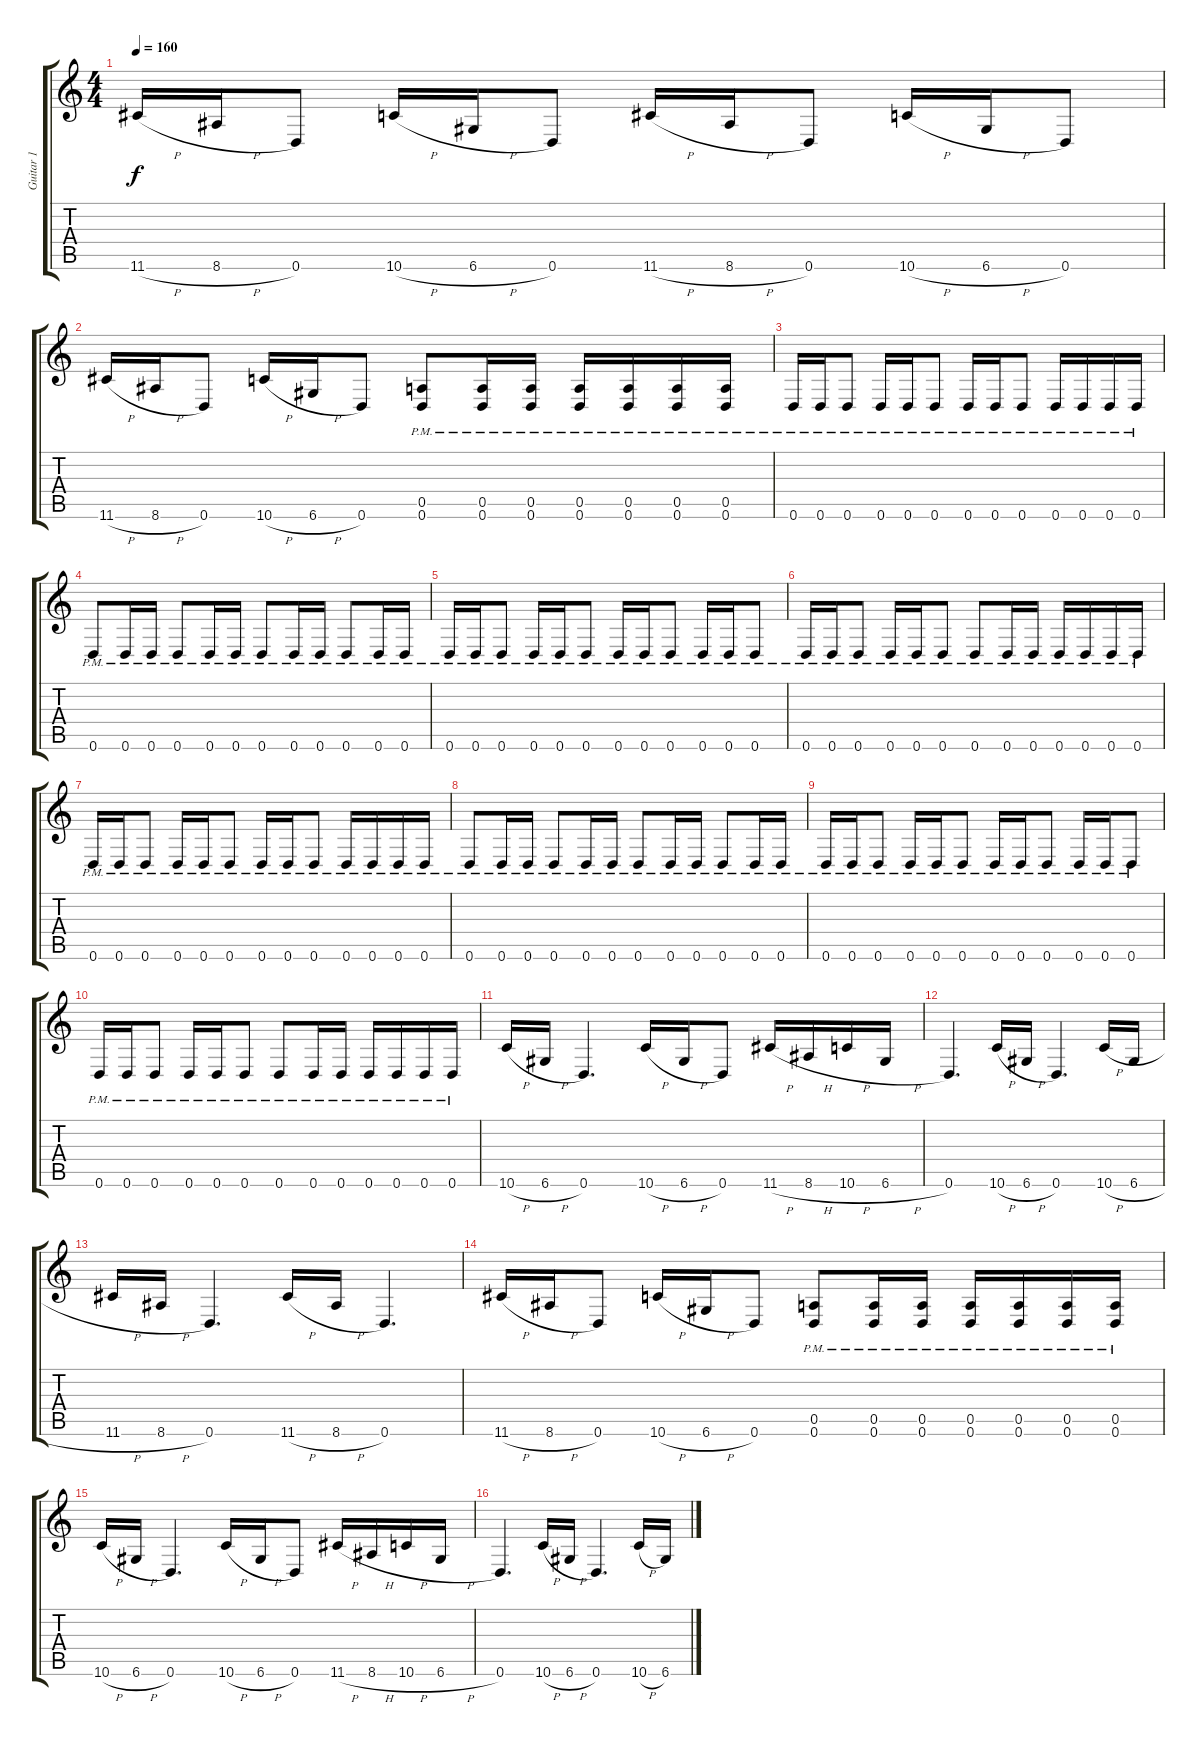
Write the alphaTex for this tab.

\track ("Guitar 1" "Guitar 1") {instrument distortionguitar}
\staff {score tabs}
\tuning (E4 B3 G3 D3 A2 D2) {hide}
\ts (4 4)
\tempo 160
\clef g2
\ks c
11.6{h}.16{dy f} 8.6{h}.16 0.6.8 10.6{h}.16 6.6{h}.16 0.6.8 11.6{h}.16 8.6{h}.16 0.6.8 10.6{h}.16 6.6{h}.16 0.6.8 |
11.6{h}.16 8.6{h}.16 0.6.8 10.6{h}.16 6.6{h}.16 0.6.8 (0.5{pm} 0.6{pm}).8 (0.5{pm} 0.6{pm}).16 (0.5{pm} 0.6{pm}).16 (0.5{pm} 0.6{pm}).16 (0.5{pm} 0.6{pm}).16 (0.5{pm} 0.6{pm}).16 (0.5{pm} 0.6{pm}).16 |
0.6{pm}.16 0.6{pm}.16 0.6{pm}.8 0.6{pm}.16 0.6{pm}.16 0.6{pm}.8 0.6{pm}.16 0.6{pm}.16 0.6{pm}.8 0.6{pm}.16 0.6{pm}.16 0.6{pm}.16 0.6{pm}.16 |
0.6{pm}.8 0.6{pm}.16 0.6{pm}.16 0.6{pm}.8 0.6{pm}.16 0.6{pm}.16 0.6{pm}.8 0.6{pm}.16 0.6{pm}.16 0.6{pm}.8 0.6{pm}.16 0.6{pm}.16 |
0.6{pm}.16 0.6{pm}.16 0.6{pm}.8 0.6{pm}.16 0.6{pm}.16 0.6{pm}.8 0.6{pm}.16 0.6{pm}.16 0.6{pm}.8 0.6{pm}.16 0.6{pm}.16 0.6{pm}.8 |
0.6{pm}.16 0.6{pm}.16 0.6{pm}.8 0.6{pm}.16 0.6{pm}.16 0.6{pm}.8 0.6{pm}.8 0.6{pm}.16 0.6{pm}.16 0.6{pm}.16 0.6{pm}.16 0.6{pm}.16 0.6{pm}.16 |
0.6{pm}.16 0.6{pm}.16 0.6{pm}.8 0.6{pm}.16 0.6{pm}.16 0.6{pm}.8 0.6{pm}.16 0.6{pm}.16 0.6{pm}.8 0.6{pm}.16 0.6{pm}.16 0.6{pm}.16 0.6{pm}.16 |
0.6{pm}.8 0.6{pm}.16 0.6{pm}.16 0.6{pm}.8 0.6{pm}.16 0.6{pm}.16 0.6{pm}.8 0.6{pm}.16 0.6{pm}.16 0.6{pm}.8 0.6{pm}.16 0.6{pm}.16 |
0.6{pm}.16 0.6{pm}.16 0.6{pm}.8 0.6{pm}.16 0.6{pm}.16 0.6{pm}.8 0.6{pm}.16 0.6{pm}.16 0.6{pm}.8 0.6{pm}.16 0.6{pm}.16 0.6{pm}.8 |
0.6{pm}.16 0.6{pm}.16 0.6{pm}.8 0.6{pm}.16 0.6{pm}.16 0.6{pm}.8 0.6{pm}.8 0.6{pm}.16 0.6{pm}.16 0.6{pm}.16 0.6{pm}.16 0.6{pm}.16 0.6{pm}.16 |
10.6{h}.16 6.6{h}.16 0.6.4{d} 10.6{h}.16 6.6{h}.16 0.6.8 11.6{h}.16 8.6{h}.16 10.6{h}.16 6.6{h}.16 |
0.6.4{d} 10.6{h}.16 6.6{h}.16 0.6.4{d} 10.6{h}.16 6.6{h}.16 |
11.6{h}.16 8.6{h}.16 0.6.4{d} 11.6{h}.16 8.6{h}.16 0.6.4{d} |
11.6{h}.16 8.6{h}.16 0.6.8 10.6{h}.16 6.6{h}.16 0.6.8 (0.5{pm} 0.6{pm}).8 (0.5{pm} 0.6{pm}).16 (0.5{pm} 0.6{pm}).16 (0.5{pm} 0.6{pm}).16 (0.5{pm} 0.6{pm}).16 (0.5{pm} 0.6{pm}).16 (0.5{pm} 0.6{pm}).16 |
10.6{h}.16 6.6{h}.16 0.6.4{d} 10.6{h}.16 6.6{h}.16 0.6.8 11.6{h}.16 8.6{h}.16 10.6{h}.16 6.6{h}.16 |
0.6.4{d} 10.6{h}.16 6.6{h}.16 0.6.4{d} 10.6{h}.16 6.6{h}.16
